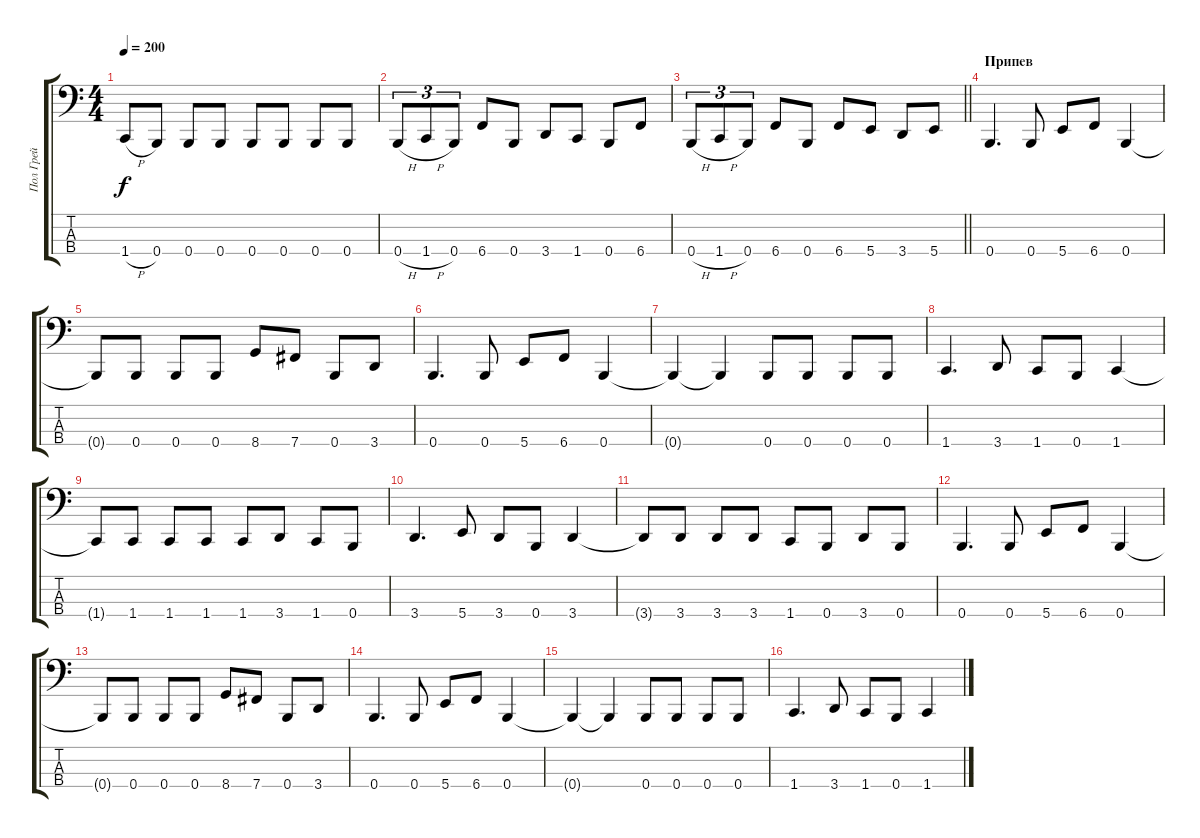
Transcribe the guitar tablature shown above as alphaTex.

\track ("Пол Грей" "Пол Грей") {instrument electricbasspick}
\staff {score tabs}
\tuning (E2 B1 Gb1 B0) {hide}
\ts (4 4)
\tempo 200
\clef f4
\ks c
1.4{h}.8{dy f} 0.4.8 0.4.8 0.4.8 0.4.8 0.4.8 0.4.8 0.4.8 |
0.4{h}.8{tu (3 2)} 1.4{h}.8{tu (3 2)} 0.4.8{tu (3 2)} 6.4.8 0.4.8 3.4.8 1.4.8 0.4.8 6.4.8 |
\barLineRight lightlight
0.4{h}.8{tu (3 2)} 1.4{h}.8{tu (3 2)} 0.4.8{tu (3 2)} 6.4.8 0.4.8 6.4.8 5.4.8 3.4.8 5.4.8 |
\section ("" "Припев")
0.4.4{d} 0.4.8 5.4.8 6.4.8 0.4.4 |
0.4{t}.8 0.4.8 0.4.8 0.4.8 8.4.8 7.4.8 0.4.8 3.4.8 |
0.4.4{d} 0.4.8 5.4.8 6.4.8 0.4.4 |
0.4{t}.4 0.4{t}.4 0.4.8 0.4.8 0.4.8 0.4.8 |
1.4.4{d} 3.4.8 1.4.8 0.4.8 1.4.4 |
1.4{t}.8 1.4.8 1.4.8 1.4.8 1.4.8 3.4.8 1.4.8 0.4.8 |
3.4.4{d} 5.4.8 3.4.8 0.4.8 3.4.4 |
3.4{t}.8 3.4.8 3.4.8 3.4.8 1.4.8 0.4.8 3.4.8 0.4.8 |
0.4.4{d} 0.4.8 5.4.8 6.4.8 0.4.4 |
0.4{t}.8 0.4.8 0.4.8 0.4.8 8.4.8 7.4.8 0.4.8 3.4.8 |
0.4.4{d} 0.4.8 5.4.8 6.4.8 0.4.4 |
0.4{t}.4 0.4{t}.4 0.4.8 0.4.8 0.4.8 0.4.8 |
1.4.4{d} 3.4.8 1.4.8 0.4.8 1.4.4
